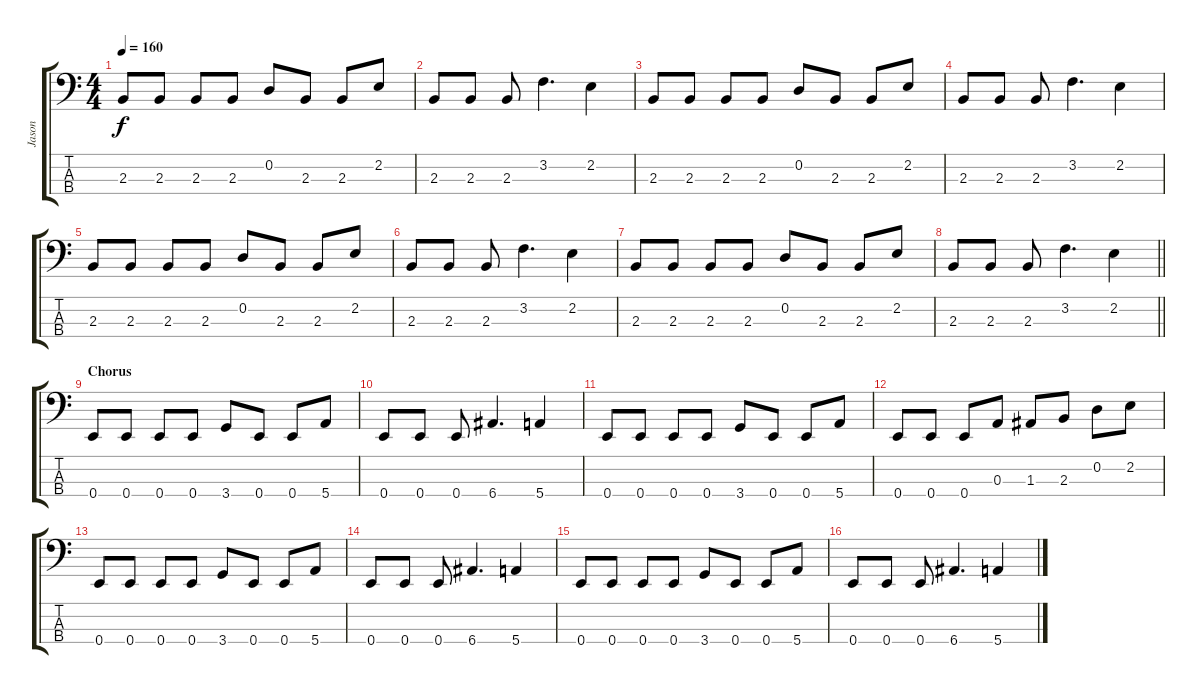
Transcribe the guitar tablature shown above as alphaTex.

\track ("Jason" "Jason") {instrument electricbassfinger}
\staff {score tabs}
\tuning (G2 D2 A1 E1) {hide}
\ts (4 4)
\tempo 160
\clef f4
\ks c
2.3.8{dy f} 2.3.8 2.3.8 2.3.8 0.2.8 2.3.8 2.3.8 2.2.8 |
2.3.8 2.3.8 2.3.8 3.2.4{d} 2.2.4 |
2.3.8 2.3.8 2.3.8 2.3.8 0.2.8 2.3.8 2.3.8 2.2.8 |
2.3.8 2.3.8 2.3.8 3.2.4{d} 2.2.4 |
2.3.8 2.3.8 2.3.8 2.3.8 0.2.8 2.3.8 2.3.8 2.2.8 |
2.3.8 2.3.8 2.3.8 3.2.4{d} 2.2.4 |
2.3.8 2.3.8 2.3.8 2.3.8 0.2.8 2.3.8 2.3.8 2.2.8 |
\barLineRight lightlight
2.3.8 2.3.8 2.3.8 3.2.4{d} 2.2.4 |
\section ("" "Chorus")
0.4.8 0.4.8 0.4.8 0.4.8 3.4.8 0.4.8 0.4.8 5.4.8 |
0.4.8 0.4.8 0.4.8 6.4.4{d} 5.4.4 |
0.4.8 0.4.8 0.4.8 0.4.8 3.4.8 0.4.8 0.4.8 5.4.8 |
0.4.8 0.4.8 0.4.8 0.3.8 1.3.8 2.3.8 0.2.8 2.2.8 |
0.4.8 0.4.8 0.4.8 0.4.8 3.4.8 0.4.8 0.4.8 5.4.8 |
0.4.8 0.4.8 0.4.8 6.4.4{d} 5.4.4 |
0.4.8 0.4.8 0.4.8 0.4.8 3.4.8 0.4.8 0.4.8 5.4.8 |
0.4.8 0.4.8 0.4.8 6.4.4{d} 5.4.4
